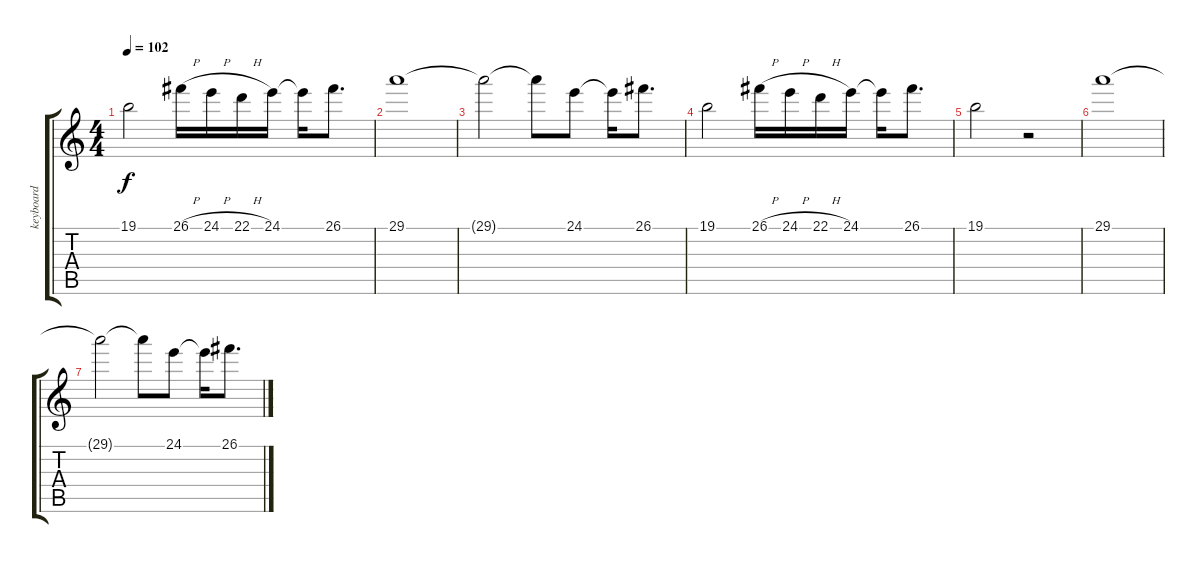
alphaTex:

\track ("keyboard" "keyboard") {instrument stringensemble1}
\staff {score tabs}
\tuning (E4 B3 G3 D3 A2 E2) {hide}
\ts (4 4)
\tempo 102
\clef g2
\ks c
19.1.2{dy f} 26.1{h}.16 24.1{h}.16 22.1{h}.16 24.1.16 24.1{t}.16 26.1.8{d} |
29.1.1 |
29.1{t}.2 29.1{t}.8 24.1.8 24.1{t}.16 26.1.8{d} |
19.1.2 26.1{h}.16 24.1{h}.16 22.1{h}.16 24.1.16 24.1{t}.16 26.1.8{d} |
19.1.2 r.2 |
29.1.1 |
29.1{t}.2 29.1{t}.8 24.1.8 24.1{t}.16 26.1.8{d}
